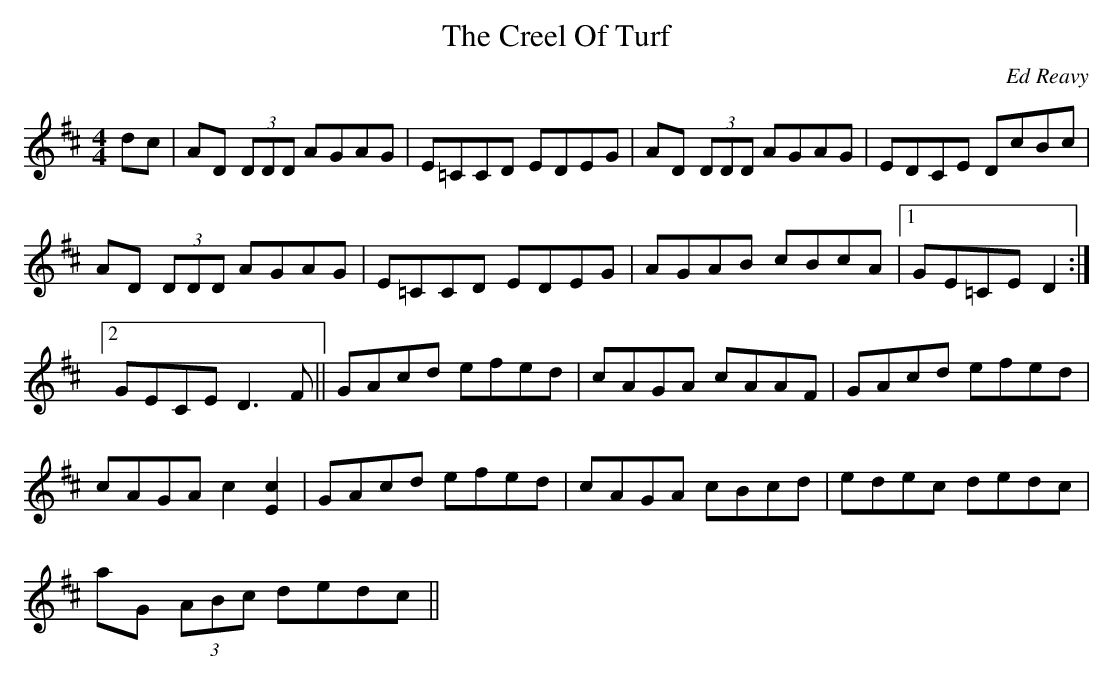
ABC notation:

X:1
T:The Creel Of Turf
C:Ed Reavy
M:4/4
L:1/8
K:D
dc|AD (3DDD AGAG|E=CCD EDEG|AD (3DDD AGAG|EDCE DcBc|
AD (3DDD AGAG|E=CCD EDEG|AGAB cBcA|1GE=CE D2:|
[2GECE D3 F||GAcd efed|cAGA cAAF|GAcd efed|
cAGA c2 [E2c2]|GAcd efed|cAGA cBcd|edec dedc|
aG (3ABc dedc||
